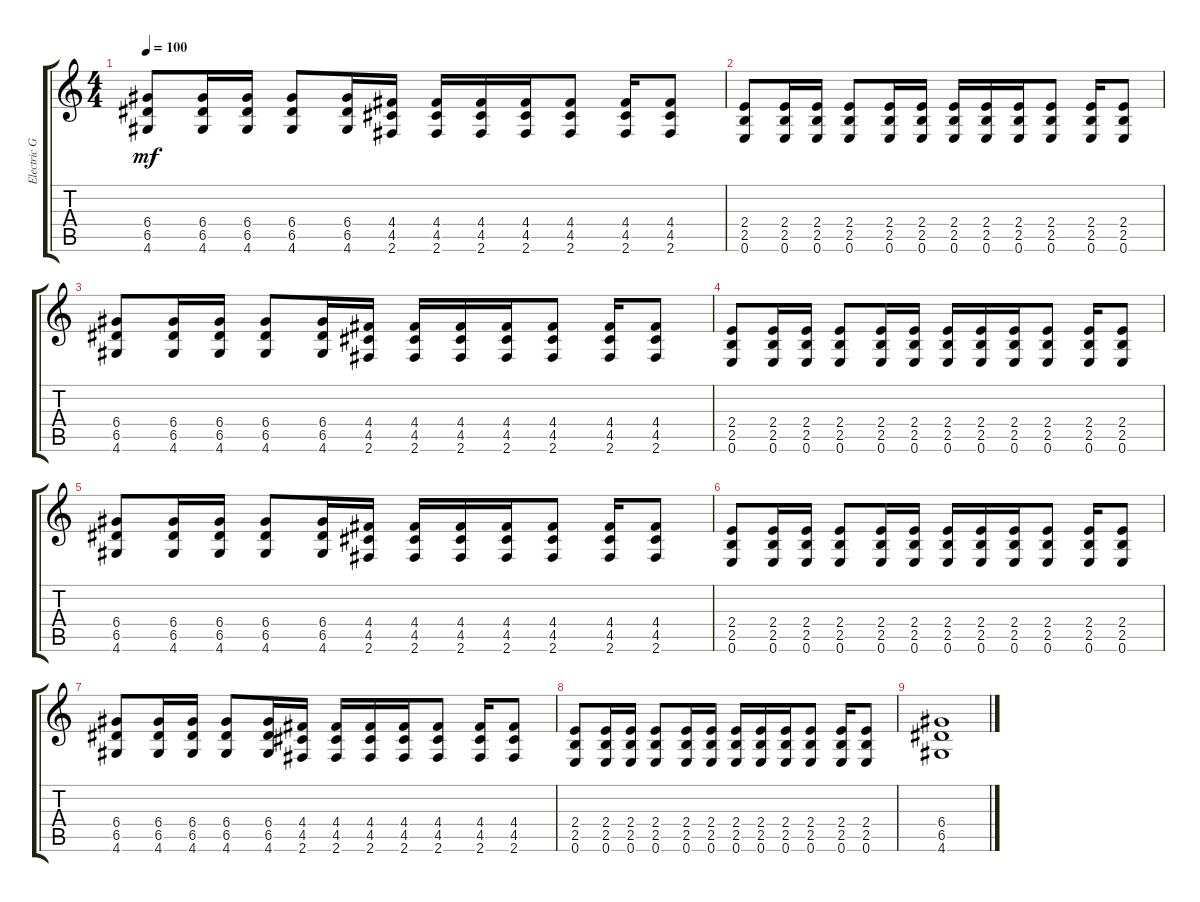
\track ("Electric Guitar" "Electric G") {instrument distortionguitar}
\staff {score tabs}
\tuning (E4 B3 G3 D3 A2 E2) {hide}
\ts (4 4)
\tempo 100
\clef g2
\ks c
(6.4 6.5 4.6).8{dy mf} (6.4 6.5 4.6).16 (6.4 6.5 4.6).16 (6.4 6.5 4.6).8 (6.4 6.5 4.6).16 (4.4 4.5 2.6).16 (4.4 4.5 2.6).16 (4.4 4.5 2.6).16 (4.4 4.5 2.6).16 (4.4 4.5 2.6).8 (4.4 4.5 2.6).16 (4.4 4.5 2.6).8 |
(2.4 2.5 0.6).8 (2.4 2.5 0.6).16 (2.4 2.5 0.6).16 (2.4 2.5 0.6).8 (2.4 2.5 0.6).16 (2.4 2.5 0.6).16 (2.4 2.5 0.6).16 (2.4 2.5 0.6).16 (2.4 2.5 0.6).16 (2.4 2.5 0.6).8 (2.4 2.5 0.6).16 (2.4 2.5 0.6).8 |
(6.4 6.5 4.6).8 (6.4 6.5 4.6).16 (6.4 6.5 4.6).16 (6.4 6.5 4.6).8 (6.4 6.5 4.6).16 (4.4 4.5 2.6).16 (4.4 4.5 2.6).16 (4.4 4.5 2.6).16 (4.4 4.5 2.6).16 (4.4 4.5 2.6).8 (4.4 4.5 2.6).16 (4.4 4.5 2.6).8 |
(2.4 2.5 0.6).8 (2.4 2.5 0.6).16 (2.4 2.5 0.6).16 (2.4 2.5 0.6).8 (2.4 2.5 0.6).16 (2.4 2.5 0.6).16 (2.4 2.5 0.6).16 (2.4 2.5 0.6).16 (2.4 2.5 0.6).16 (2.4 2.5 0.6).8 (2.4 2.5 0.6).16 (2.4 2.5 0.6).8 |
(6.4 6.5 4.6).8 (6.4 6.5 4.6).16 (6.4 6.5 4.6).16 (6.4 6.5 4.6).8 (6.4 6.5 4.6).16 (4.4 4.5 2.6).16 (4.4 4.5 2.6).16 (4.4 4.5 2.6).16 (4.4 4.5 2.6).16 (4.4 4.5 2.6).8 (4.4 4.5 2.6).16 (4.4 4.5 2.6).8 |
(2.4 2.5 0.6).8 (2.4 2.5 0.6).16 (2.4 2.5 0.6).16 (2.4 2.5 0.6).8 (2.4 2.5 0.6).16 (2.4 2.5 0.6).16 (2.4 2.5 0.6).16 (2.4 2.5 0.6).16 (2.4 2.5 0.6).16 (2.4 2.5 0.6).8 (2.4 2.5 0.6).16 (2.4 2.5 0.6).8 |
(6.4 6.5 4.6).8 (6.4 6.5 4.6).16 (6.4 6.5 4.6).16 (6.4 6.5 4.6).8 (6.4 6.5 4.6).16 (4.4 4.5 2.6).16 (4.4 4.5 2.6).16 (4.4 4.5 2.6).16 (4.4 4.5 2.6).16 (4.4 4.5 2.6).8 (4.4 4.5 2.6).16 (4.4 4.5 2.6).8 |
(2.4 2.5 0.6).8 (2.4 2.5 0.6).16 (2.4 2.5 0.6).16 (2.4 2.5 0.6).8 (2.4 2.5 0.6).16 (2.4 2.5 0.6).16 (2.4 2.5 0.6).16 (2.4 2.5 0.6).16 (2.4 2.5 0.6).16 (2.4 2.5 0.6).8 (2.4 2.5 0.6).16 (2.4 2.5 0.6).8 |
(6.4 6.5 4.6).1
